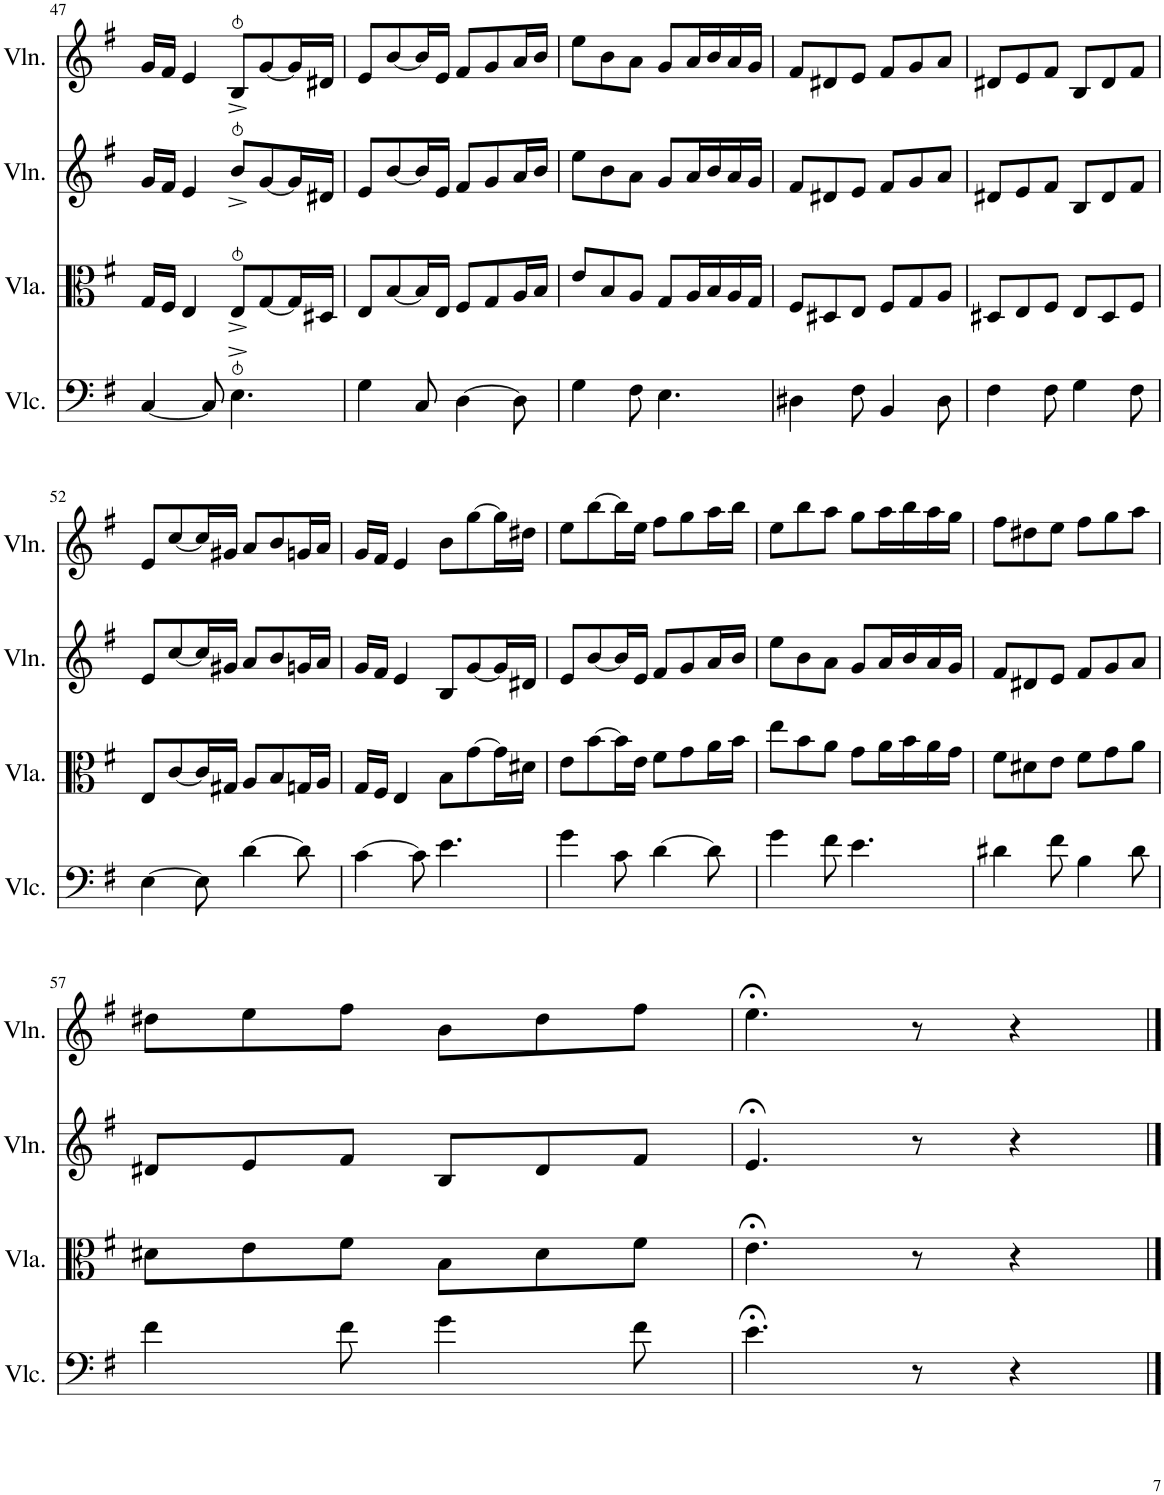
**kern	**kern	**kern	**kern
*part4	*part3	*part2	*part1
*staff4	*staff3	*staff2	*staff1
*I"Violoncello	*I"Viola	*I"Violin	*I"Violin
*I'Vlc.	*I'Vla.	*I'Vln.	*I'Vln.
!!LO:PB:g=z
*clefF4	*clefC3	*clefG2	*clefG2
*k[f#]	*k[f#]	*k[f#]	*k[f#]
*M6/8	*M6/8	*M6/8	*M6/8
=47	=47	=47	=47
[4C/	16G/LL	16g/LL	16g/LL
.	16F#/JJ	16f#/JJ	16f#/JJ
.	4E/	4e/	4e/
8C/]	.	.	.
4.E^\	8E^/L	8b^/L	8B^/L
.	[8G/	[8g/	[8g/
.	16G/L]	16g/L]	16g/L]
.	16D#X/JJ	16d#X/JJ	16d#X/JJ
=48	=48	=48	=48
4G\	8E/L	8e/L	8e/L
.	[8B/	[8b/	[8b/
8C/	16B/L]	16b/L]	16b/L]
.	16E/JJ	16e/JJ	16e/JJ
[4D\	8F#/L	8f#/L	8f#/L
.	8G/	8g/	8g/
8D\]	16A/L	16a/L	16a/L
.	16B/JJ	16b/JJ	16b/JJ
=49	=49	=49	=49
4G\	8e/L	8ee\L	8ee\L
.	8B/	8b\	8b\
8F#\	8A/J	8a\J	8a\J
4.E\	8G/L	8g/L	8g/L
.	16A/L	16a/L	16a/L
.	16B/	16b/	16b/
.	16A/	16a/	16a/
.	16G/JJ	16g/JJ	16g/JJ
=50	=50	=50	=50
4D#X\	8F#/L	8f#/L	8f#/L
.	8D#X/	8d#X/	8d#X/
8F#\	8E/J	8e/J	8e/J
4BB/	8F#/L	8f#/L	8f#/L
.	8G/	8g/	8g/
8D#\	8A/J	8a/J	8a/J
=51	=51	=51	=51
4F#\	8D#X/L	8d#X/L	8d#X/L
.	8E/	8e/	8e/
8F#\	8F#/J	8f#/J	8f#/J
4G\	8E/L	8B/L	8B/L
.	8D#/	8d#/	8d#/
8F#\	8F#/J	8f#/J	8f#/J
!!LO:LB:g=z
=52	=52	=52	=52
[4E\	8E/L	8e/L	8e/L
.	[8c/	[8cc/	[8cc/
8E\]	16c/L]	16cc/L]	16cc/L]
.	16G#X/JJ	16g#X/JJ	16g#X/JJ
[4d\	8A/L	8a/L	8a/L
.	8B/	8b/	8b/
8d\]	16Gn/L	16gn/L	16gn/L
.	16A/JJ	16a/JJ	16a/JJ
=53	=53	=53	=53
[4c\	16G/LL	16g/LL	16g/LL
.	16F#/JJ	16f#/JJ	16f#/JJ
.	4E/	4e/	4e/
8c\]	.	.	.
4.e\	8B\L	8B/L	8b\L
.	[8g\	[8g/	[8gg\
.	16g\L]	16g/L]	16gg\L]
.	16d#X\JJ	16d#X/JJ	16dd#X\JJ
=54	=54	=54	=54
4g\	8e\L	8e/L	8ee\L
.	[8b\	[8b/	[8bb\
8c\	16b\L]	16b/L]	16bb\L]
.	16e\JJ	16e/JJ	16ee\JJ
[4d\	8f#\L	8f#/L	8ff#\L
.	8g\	8g/	8gg\
8d\]	16a\L	16a/L	16aa\L
.	16b\JJ	16b/JJ	16bb\JJ
=55	=55	=55	=55
4g\	8ee\L	8ee\L	8ee\L
.	8b\	8b\	8bb\
8f#\	8a\J	8a\J	8aa\J
4.e\	8g\L	8g/L	8gg\L
.	16a\L	16a/L	16aa\L
.	16b\	16b/	16bb\
.	16a\	16a/	16aa\
.	16g\JJ	16g/JJ	16gg\JJ
=56	=56	=56	=56
4d#X\	8f#\L	8f#/L	8ff#\L
.	8d#X\	8d#X/	8dd#X\
8f#\	8e\J	8e/J	8ee\J
4B\	8f#\L	8f#/L	8ff#\L
.	8g\	8g/	8gg\
8d#\	8a\J	8a/J	8aa\J
!!LO:LB:g=z
=57	=57	=57	=57
4f#\	8d#X\L	8d#X/L	8dd#X\L
.	8e\	8e/	8ee\
8f#\	8f#\J	8f#/J	8ff#\J
4g\	8B\L	8B/L	8b\L
.	8d#\	8d#/	8dd#\
8f#\	8f#\J	8f#/J	8ff#\J
=58	=58	=58	=58
4.e;<\	4.e;<\	4.e;</	4.ee;<\
8r	8r	8r	8r
4r	4r	4r	4r
==	==	==	==
*-	*-	*-	*-
